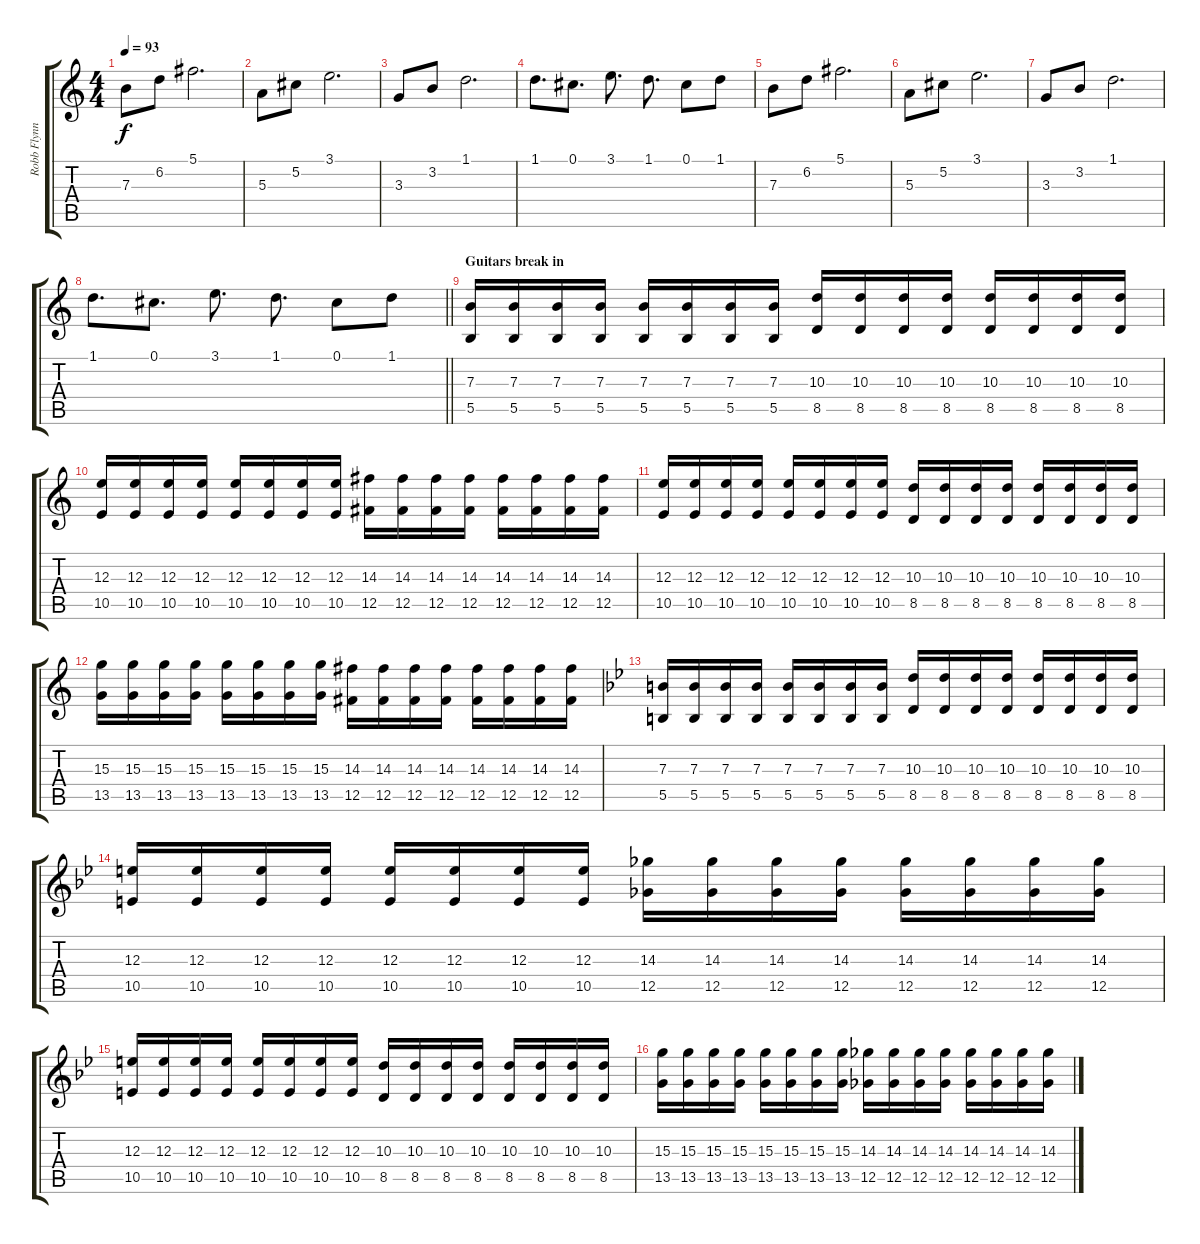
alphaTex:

\track ("Robb Flynn" "Robb Flynn") {instrument distortionguitar}
\staff {score tabs}
\tuning (Db4 Ab3 E3 B2 Gb2 B1) {hide}
\ts (4 4)
\tempo 93
\clef g2
\ks c
7.3.8{dy f} 6.2.8 5.1.2{d} |
5.3.8 5.2.8 3.1.2{d} |
3.3.8 3.2.8 1.1.2{d} |
1.1.8{d} 0.1.8{d} 3.1.8{d} 1.1.8{d} 0.1.8 1.1.8 |
7.3.8 6.2.8 5.1.2{d} |
5.3.8 5.2.8 3.1.2{d} |
3.3.8 3.2.8 1.1.2{d} |
\barLineRight lightlight
1.1.8{d} 0.1.8{d} 3.1.8{d} 1.1.8{d} 0.1.8 1.1.8 |
\section ("" "Guitars break in")
(7.3 5.5).16{volume 16} (7.3 5.5).16 (7.3 5.5).16 (7.3 5.5).16 (7.3 5.5).16 (7.3 5.5).16 (7.3 5.5).16 (7.3 5.5).16 (10.3 8.5).16 (10.3 8.5).16 (10.3 8.5).16 (10.3 8.5).16 (10.3 8.5).16 (10.3 8.5).16 (10.3 8.5).16 (10.3 8.5).16 |
(12.3 10.5).16 (12.3 10.5).16 (12.3 10.5).16 (12.3 10.5).16 (12.3 10.5).16 (12.3 10.5).16 (12.3 10.5).16 (12.3 10.5).16 (14.3 12.5).16 (14.3 12.5).16 (14.3 12.5).16 (14.3 12.5).16 (14.3 12.5).16 (14.3 12.5).16 (14.3 12.5).16 (14.3 12.5).16 |
(12.3 10.5).16 (12.3 10.5).16 (12.3 10.5).16 (12.3 10.5).16 (12.3 10.5).16 (12.3 10.5).16 (12.3 10.5).16 (12.3 10.5).16 (10.3 8.5).16 (10.3 8.5).16 (10.3 8.5).16 (10.3 8.5).16 (10.3 8.5).16 (10.3 8.5).16 (10.3 8.5).16 (10.3 8.5).16 |
(15.3 13.5).16 (15.3 13.5).16 (15.3 13.5).16 (15.3 13.5).16 (15.3 13.5).16 (15.3 13.5).16 (15.3 13.5).16 (15.3 13.5).16 (14.3 12.5).16 (14.3 12.5).16 (14.3 12.5).16 (14.3 12.5).16 (14.3 12.5).16 (14.3 12.5).16 (14.3 12.5).16 (14.3 12.5).16 |
\ks bb
(7.3 5.5).16 (7.3 5.5).16 (7.3 5.5).16 (7.3 5.5).16 (7.3 5.5).16 (7.3 5.5).16 (7.3 5.5).16 (7.3 5.5).16 (10.3 8.5).16 (10.3 8.5).16 (10.3 8.5).16 (10.3 8.5).16 (10.3 8.5).16 (10.3 8.5).16 (10.3 8.5).16 (10.3 8.5).16 |
(12.3 10.5).16 (12.3 10.5).16 (12.3 10.5).16 (12.3 10.5).16 (12.3 10.5).16 (12.3 10.5).16 (12.3 10.5).16 (12.3 10.5).16 (14.3 12.5).16 (14.3 12.5).16 (14.3 12.5).16 (14.3 12.5).16 (14.3 12.5).16 (14.3 12.5).16 (14.3 12.5).16 (14.3 12.5).16 |
(12.3 10.5).16 (12.3 10.5).16 (12.3 10.5).16 (12.3 10.5).16 (12.3 10.5).16 (12.3 10.5).16 (12.3 10.5).16 (12.3 10.5).16 (10.3 8.5).16 (10.3 8.5).16 (10.3 8.5).16 (10.3 8.5).16 (10.3 8.5).16 (10.3 8.5).16 (10.3 8.5).16 (10.3 8.5).16 |
(15.3 13.5).16 (15.3 13.5).16 (15.3 13.5).16 (15.3 13.5).16 (15.3 13.5).16 (15.3 13.5).16 (15.3 13.5).16 (15.3 13.5).16 (14.3 12.5).16 (14.3 12.5).16 (14.3 12.5).16 (14.3 12.5).16 (14.3 12.5).16 (14.3 12.5).16 (14.3 12.5).16 (14.3 12.5).16
